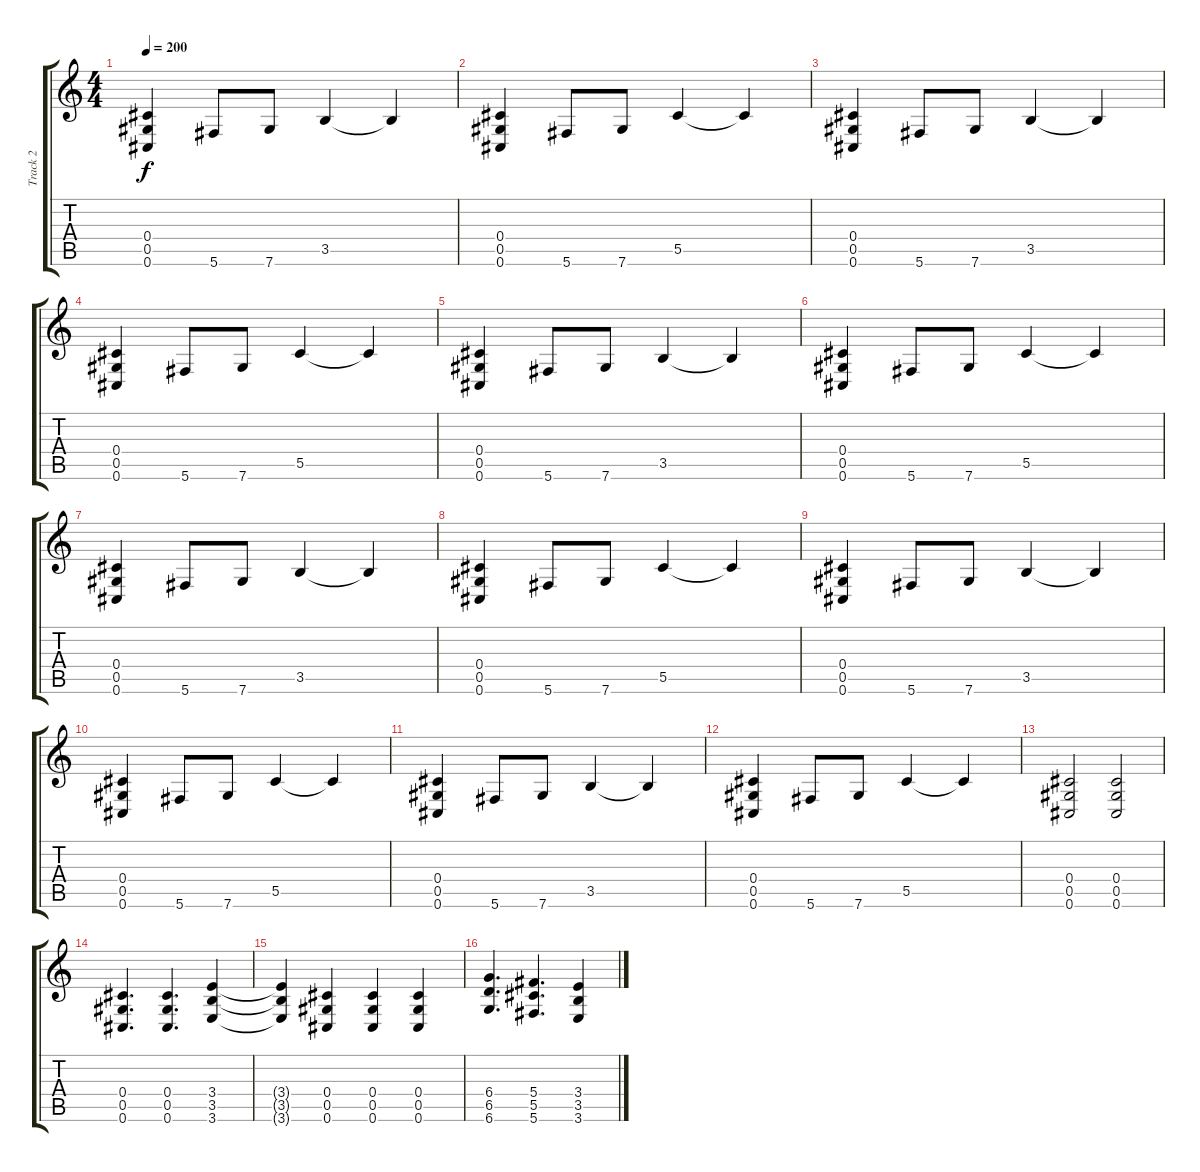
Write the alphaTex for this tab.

\track ("Track 2" "Track 2") {instrument distortionguitar}
\staff {score tabs}
\tuning (Eb4 Bb3 Gb3 Db3 Ab2 Db2) {hide}
\ts (4 4)
\tempo 200
\clef g2
\ks c
(0.4 0.5 0.6).4{dy f} 5.6.8 7.6.8 3.5.4 3.5{t}.4 |
(0.4 0.5 0.6).4 5.6.8 7.6.8 5.5.4 5.5{t}.4 |
(0.4 0.5 0.6).4 5.6.8 7.6.8 3.5.4 3.5{t}.4 |
(0.4 0.5 0.6).4 5.6.8 7.6.8 5.5.4 5.5{t}.4 |
(0.4 0.5 0.6).4 5.6.8 7.6.8 3.5.4 3.5{t}.4 |
(0.4 0.5 0.6).4 5.6.8 7.6.8 5.5.4 5.5{t}.4 |
(0.4 0.5 0.6).4 5.6.8 7.6.8 3.5.4 3.5{t}.4 |
(0.4 0.5 0.6).4 5.6.8 7.6.8 5.5.4 5.5{t}.4 |
(0.4 0.5 0.6).4 5.6.8 7.6.8 3.5.4 3.5{t}.4 |
(0.4 0.5 0.6).4 5.6.8 7.6.8 5.5.4 5.5{t}.4 |
(0.4 0.5 0.6).4 5.6.8 7.6.8 3.5.4 3.5{t}.4 |
(0.4 0.5 0.6).4 5.6.8 7.6.8 5.5.4 5.5{t}.4 |
(0.4 0.5 0.6).2 (0.4 0.5 0.6).2 |
(0.4 0.5 0.6).4{d} (0.4 0.5 0.6).4{d} (3.4 3.5 3.6).4 |
(3.4{t} 3.5{t} 3.6{t}).4 (0.4 0.5 0.6).4 (0.4 0.5 0.6).4 (0.4 0.5 0.6).4 |
(6.4 6.5 6.6).4{d} (5.4 5.5 5.6).4{d} (3.4 3.5 3.6).4
